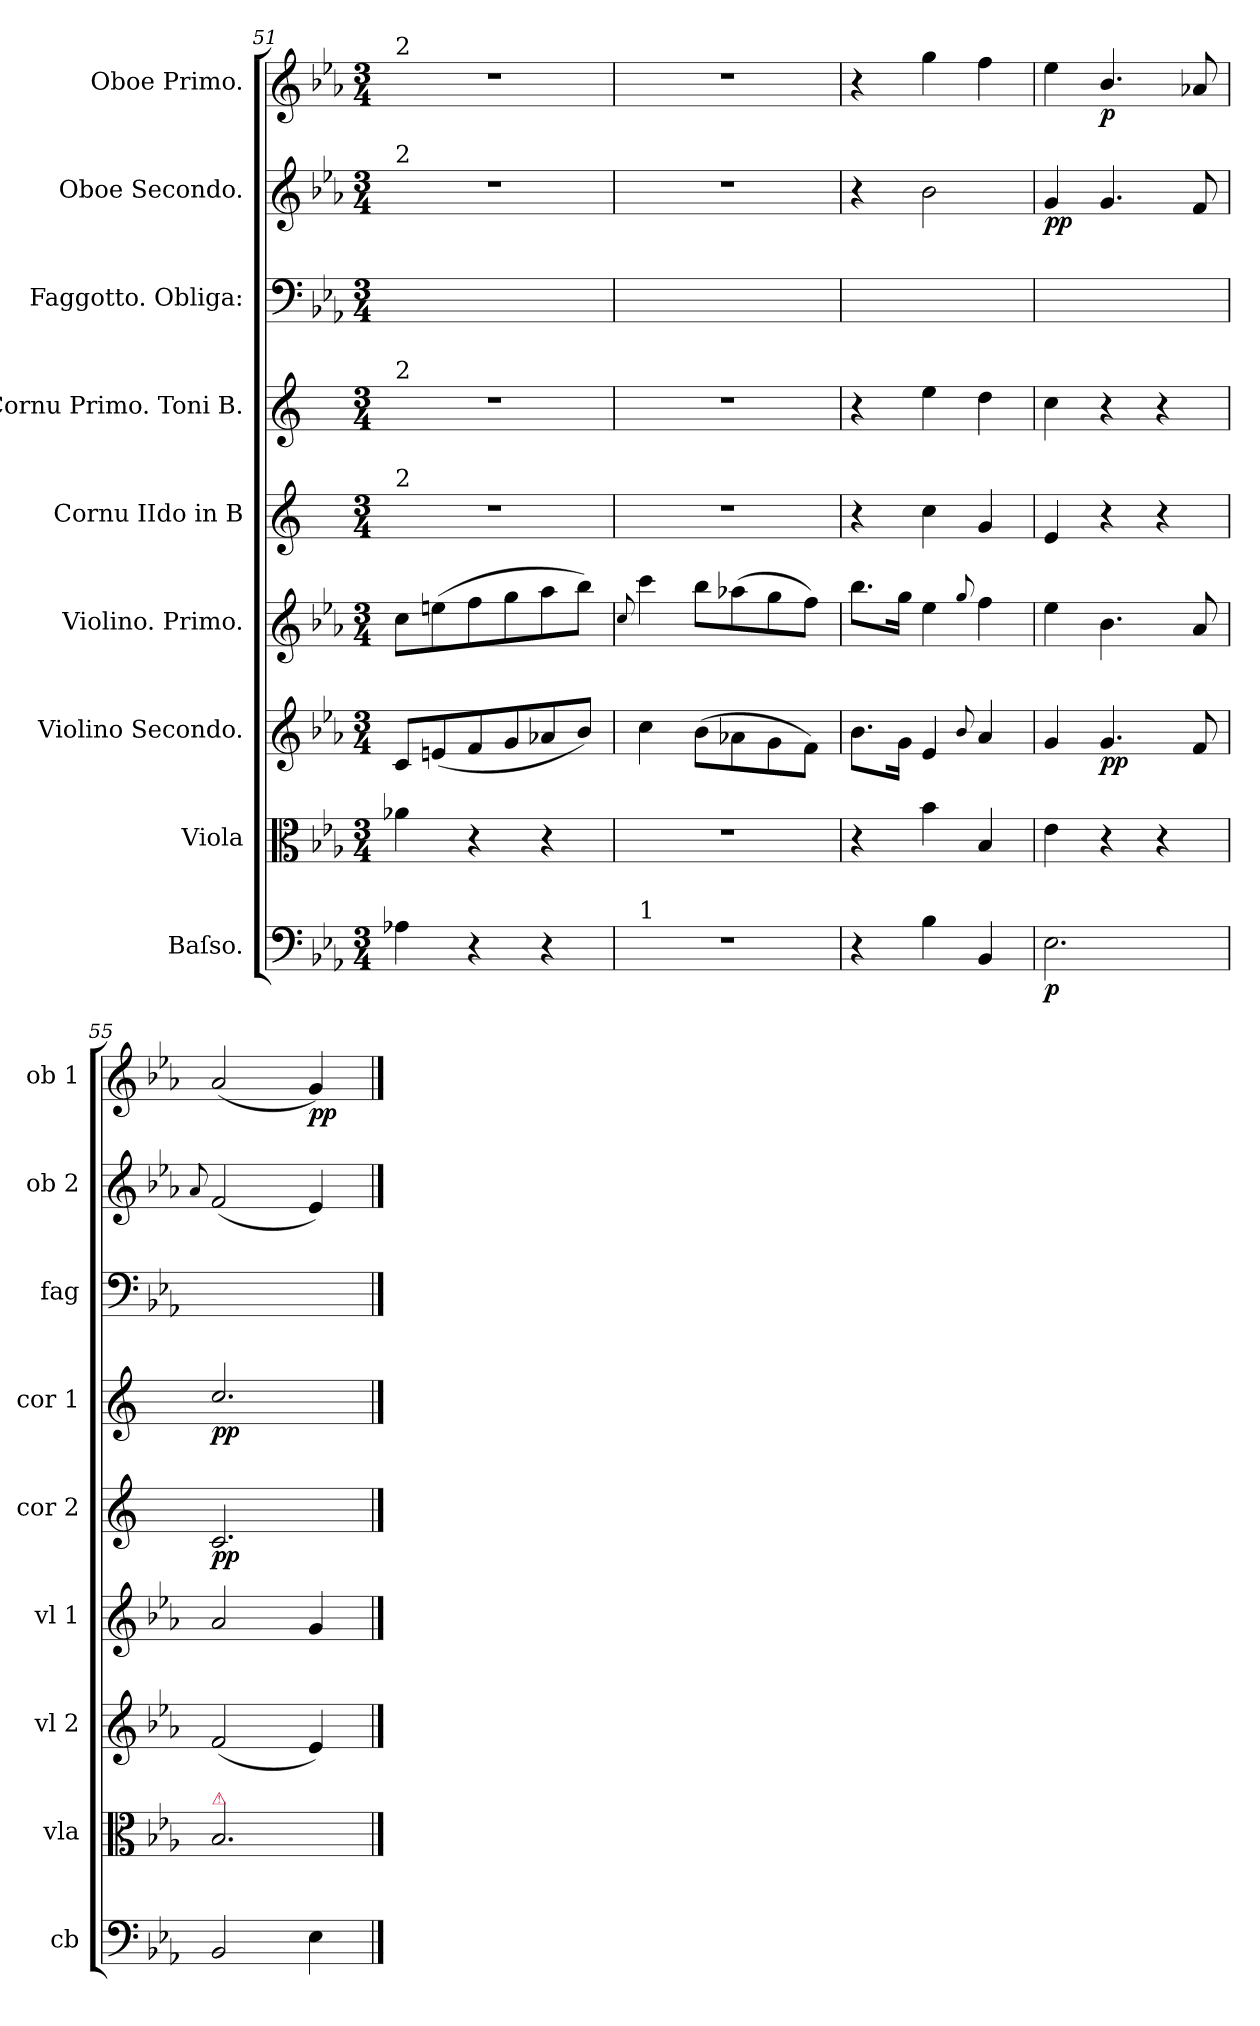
**kern	**dynam	**kern	**dynam	**kern	**dynam	**kern	**dynam	**kern	**dynam	**kern	**dynam	**kern	**kern	**dynam	**kern	**dynam
*part9	*part9	*part8	*part8	*part7	*part7	*part6	*part6	*part5	*part5	*part4	*part4	*part3	*part2	*part2	*part1	*part1
*staff9	*staff9	*staff8	*staff8	*staff7	*staff7	*staff6	*staff6	*staff5	*staff5	*staff4	*staff4	*staff3	*staff2	*staff2	*staff1	*staff1
*I"Baſso.	*	*I"Viola	*	*I"Violino Secondo.	*	*I"Violino. Primo.	*	*I"Cornu IIdo in B	*	*I"Cornu Primo. Toni B.	*	*I"Faggotto. Obliga:	*I"Oboe Secondo.	*	*I"Oboe Primo.	*
*I'cb	*	*I'vla	*	*I'vl 2	*	*I'vl 1	*	*I'cor 2	*	*I'cor 1	*	*I'fag	*I'ob 2	*	*I'ob 1	*
*clefF4	*	*clefC3	*	*clefG2	*	*clefG2	*	*clefG2	*	*clefG2	*	*clefF4	*clefG2	*	*clefG2	*
*	*	*	*	*	*	*	*	*ITrd5c9	*	*ITrd5c9	*	*	*	*	*	*
*k[b-e-a-]	*	*k[b-e-a-]	*	*k[b-e-a-]	*	*k[b-e-a-]	*	*k[b-e-a-]	*	*k[b-e-a-]	*	*k[b-e-a-]	*k[b-e-a-]	*	*k[b-e-a-]	*
*E-:	*	*E-:	*	*E-:	*	*E-:	*	*E-:	*	*E-:	*	*E-:	*E-:	*	*E-:	*
*M3/4	*	*M3/4	*	*M3/4	*	*M3/4	*	*M3/4	*	*M3/4	*	*M3/4	*M3/4	*	*M3/4	*
=51	=51	=51	=51	=51	=51	=51	=51	=51	=51	=51	=51	=51	=51	=51	=51	=51
!	!	!	!	!	!	!	!	!	!	!	!	!	!	!	!LO:TX:a:t=2	!
!	!	!	!	!	!	!	!	!	!	!	!	!	!LO:TX:a:t=2	!	!	!
!	!	!	!	!	!	!	!	!	!	!LO:TX:a:t=2	!	!	!	!	!	!
!	!	!	!	!	!	!	!	!LO:TX:a:t=2	!	!	!	!	!	!	!	!
4A-X\	.	4a-X\	.	8c/L	.	8cc\L	.	2.r	.	2.r	.	2.ryy	2.r	.	2.r	.
.	.	.	.	(8en/	.	(8een\	.	.	.	.	.	.	.	.	.	.
4r	.	4r	.	8f/	.	8ff\	.	.	.	.	.	.	.	.	.	.
.	.	.	.	8g/	.	8gg\	.	.	.	.	.	.	.	.	.	.
4r	.	4r	.	8a-X/	.	8aa-\	.	.	.	.	.	.	.	.	.	.
.	.	.	.	8b-/J)	.	8bb-\J)	.	.	.	.	.	.	.	.	.	.
=52	=52	=52	=52	=52	=52	=52	=52	=52	=52	=52	=52	=52	=52	=52	=52	=52
.	.	.	.	.	.	8qqcc/	.	.	.	.	.	.	.	.	.	.
!LO:TX:a:t=1	!	!	!	!	!	!	!	!	!	!	!	!	!	!	!	!
2.r	.	2.r	.	4cc\	.	4ccc\	.	2.r	.	2.r	.	2.ryy	2.r	.	2.r	.
.	.	.	.	(8b-\L	.	8bb-\L	.	.	.	.	.	.	.	.	.	.
.	.	.	.	8a-X\	.	(8aa-X\	.	.	.	.	.	.	.	.	.	.
.	.	.	.	8g\	.	8gg\	.	.	.	.	.	.	.	.	.	.
.	.	.	.	8f\J)	.	8ff\J)	.	.	.	.	.	.	.	.	.	.
=53	=53	=53	=53	=53	=53	=53	=53	=53	=53	=53	=53	=53	=53	=53	=53	=53
4r	.	4r	.	8.b-\L	.	8.bb-\L	.	4r	.	4r	.	2.ryy	4r	.	4r	.
.	.	.	.	16g\Jk	.	16gg\Jk	.	.	.	.	.	.	.	.	.	.
4B-\	.	4b-\	.	4e-/	.	4ee-\	.	4e-\	.	4g\	.	.	2b-\	.	4gg\	.
.	.	.	.	8qqb-/	.	8qqgg/	.	.	.	.	.	.	.	.	.	.
4BB-/	.	4B-/	.	4a-/	.	4ff\	.	4B-/	.	4f\	.	.	.	.	4ff\	.
=54	=54	=54	=54	=54	=54	=54	=54	=54	=54	=54	=54	=54	=54	=54	=54	=54
2.E-\	p	4e-\	.	4g/	.	4ee-\	.	4G/	.	4e-\	.	2.ryy	4g/	pp	4ee-\	.
.	.	4r	.	4.g/	pp	4.b-\	p&colon;	4r	.	4r	.	.	4.g/	.	4.b-/	p
.	.	4r	.	.	.	.	.	4r	.	4r	.	.	.	.	.	.
.	.	.	.	8f/	.	8a-/	.	.	.	.	.	.	8f/	.	8a-X/	.
=55	=55	=55	=55	=55	=55	=55	=55	=55	=55	=55	=55	=55	=55	=55	=55	=55
.	.	.	.	.	.	.	.	.	.	.	.	.	8qqa-/	.	.	.
!	!	!LO:TX:a:color=crimson:t=⚠	!	!	!	!	!	!	!	!	!	!	!	!	!	!
2BB-/	.	2.B-/	pp&colon;	(2f/	.	2a-/	.	2.E-/	pp	2.e-/	pp	2.ryy	(2f/	.	(2a-/	.
4E-\	.	.	.	4e-/)	.	4g/	.	.	.	.	.	.	4e-/)	.	4g/)	pp
==	==	==	==	==	==	==	==	==	==	==	==	==	==	==	==	==
*-	*-	*-	*-	*-	*-	*-	*-	*-	*-	*-	*-	*-	*-	*-	*-	*-
